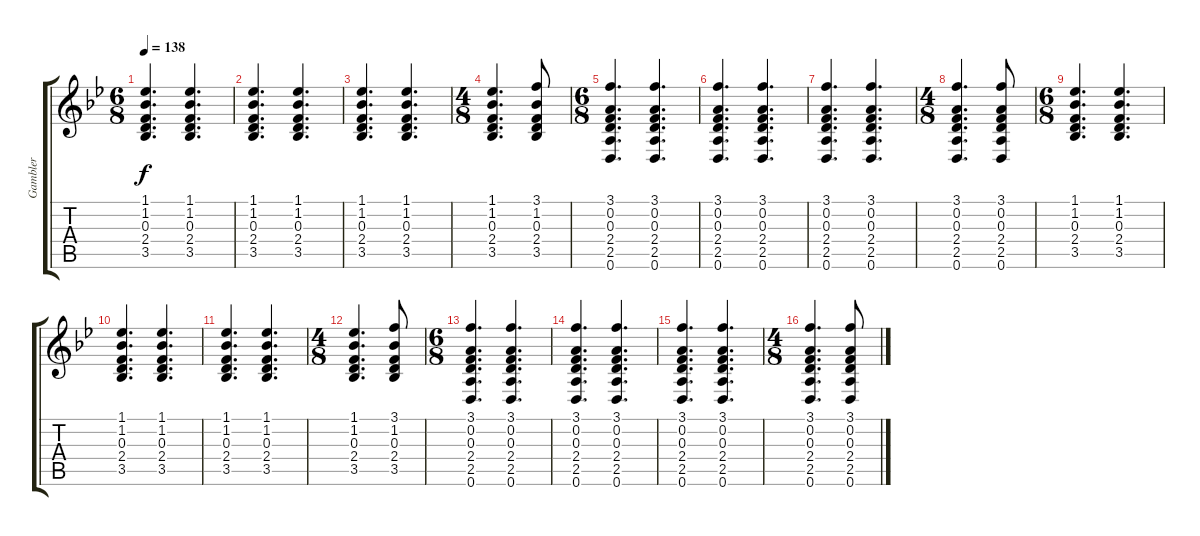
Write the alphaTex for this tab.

\track ("Gambler" "Gambler") {instrument distortionguitar}
\staff {score tabs}
\tuning (D4 A3 F3 C3 G2 D2) {hide}
\ts (6 8)
\tempo 138
\clef g2
\ks bb
(1.1 1.2 0.3 2.4 3.5).4{d dy f} (1.1 1.2 0.3 2.4 3.5).4{d} |
(1.1 1.2 0.3 2.4 3.5).4{d} (1.1 1.2 0.3 2.4 3.5).4{d} |
(1.1 1.2 0.3 2.4 3.5).4{d} (1.1 1.2 0.3 2.4 3.5).4{d} |
\ts (4 8)
(1.1 1.2 0.3 2.4 3.5).4{d} (3.1 1.2 0.3 2.4 3.5).8 |
\ts (6 8)
(3.1 0.2 0.3 2.4 2.5 0.6).4{d} (3.1 0.2 0.3 2.4 2.5 0.6).4{d} |
(3.1 0.2 0.3 2.4 2.5 0.6).4{d} (3.1 0.2 0.3 2.4 2.5 0.6).4{d} |
(3.1 0.2 0.3 2.4 2.5 0.6).4{d} (3.1 0.2 0.3 2.4 2.5 0.6).4{d} |
\ts (4 8)
(3.1 0.2 0.3 2.4 2.5 0.6).4{d} (3.1 0.2 0.3 2.4 2.5 0.6).8 |
\ts (6 8)
(1.1 1.2 0.3 2.4 3.5).4{d} (1.1 1.2 0.3 2.4 3.5).4{d} |
(1.1 1.2 0.3 2.4 3.5).4{d} (1.1 1.2 0.3 2.4 3.5).4{d} |
(1.1 1.2 0.3 2.4 3.5).4{d} (1.1 1.2 0.3 2.4 3.5).4{d} |
\ts (4 8)
(1.1 1.2 0.3 2.4 3.5).4{d} (3.1 1.2 0.3 2.4 3.5).8 |
\ts (6 8)
(3.1 0.2 0.3 2.4 2.5 0.6).4{d} (3.1 0.2 0.3 2.4 2.5 0.6).4{d} |
(3.1 0.2 0.3 2.4 2.5 0.6).4{d} (3.1 0.2 0.3 2.4 2.5 0.6).4{d} |
(3.1 0.2 0.3 2.4 2.5 0.6).4{d} (3.1 0.2 0.3 2.4 2.5 0.6).4{d} |
\ts (4 8)
(3.1 0.2 0.3 2.4 2.5 0.6).4{d} (3.1 0.2 0.3 2.4 2.5 0.6).8
